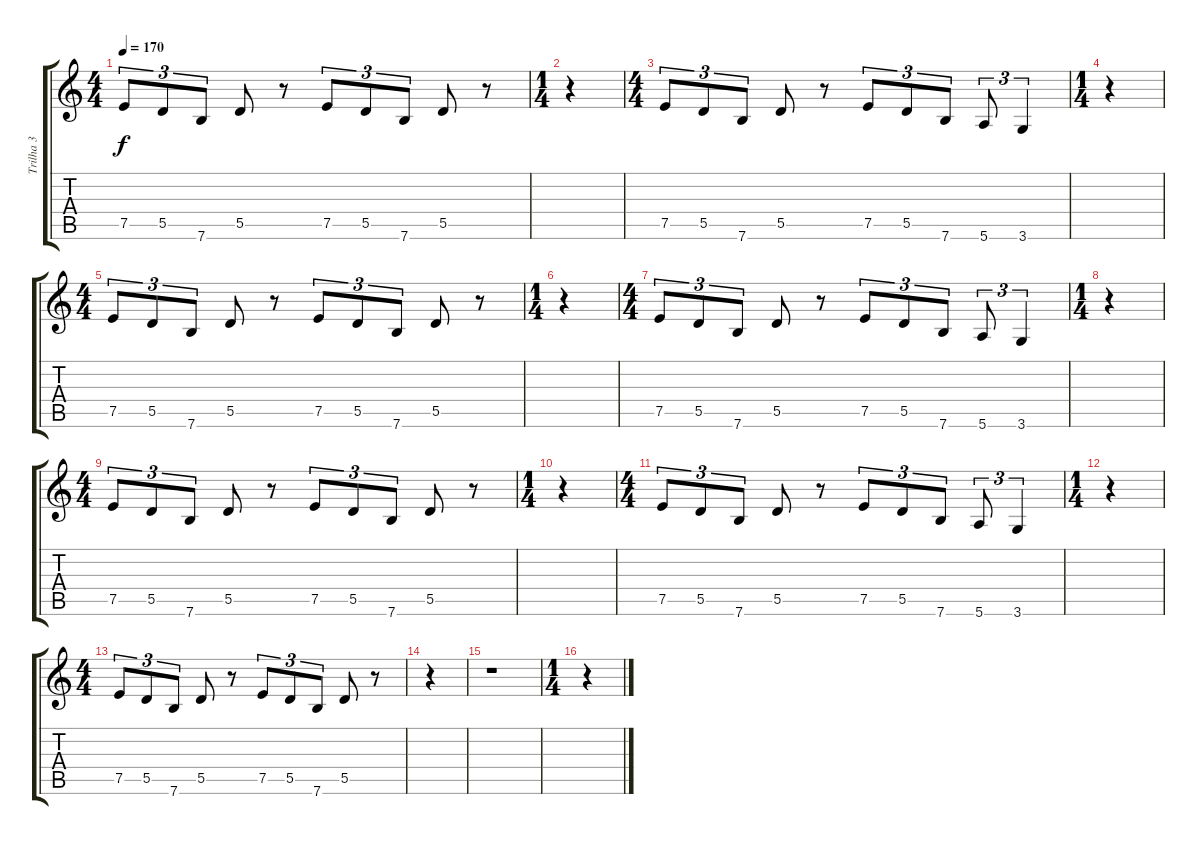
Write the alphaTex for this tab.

\track ("Trilha 3" "Trilha 3") {instrument distortionguitar}
\staff {score tabs}
\tuning (E4 B3 G3 D3 A2 E2) {hide}
\ts (4 4)
\tempo 170
\clef g2
\ks c
7.5.8{tu (3 2) dy f} 5.5.8{tu (3 2)} 7.6.8{tu (3 2)} 5.5.8 r.8 7.5.8{tu (3 2)} 5.5.8{tu (3 2)} 7.6.8{tu (3 2)} 5.5.8 r.8 |
\ts (1 4)
r.4 |
\ts (4 4)
7.5.8{tu (3 2)} 5.5.8{tu (3 2)} 7.6.8{tu (3 2)} 5.5.8 r.8 7.5.8{tu (3 2)} 5.5.8{tu (3 2)} 7.6.8{tu (3 2)} 5.6.8{tu (3 2)} 3.6.4{tu (3 2)} |
\ts (1 4)
r.4 |
\ts (4 4)
7.5.8{tu (3 2)} 5.5.8{tu (3 2)} 7.6.8{tu (3 2)} 5.5.8 r.8 7.5.8{tu (3 2)} 5.5.8{tu (3 2)} 7.6.8{tu (3 2)} 5.5.8 r.8 |
\ts (1 4)
r.4 |
\ts (4 4)
7.5.8{tu (3 2)} 5.5.8{tu (3 2)} 7.6.8{tu (3 2)} 5.5.8 r.8 7.5.8{tu (3 2)} 5.5.8{tu (3 2)} 7.6.8{tu (3 2)} 5.6.8{tu (3 2)} 3.6.4{tu (3 2)} |
\ts (1 4)
r.4 |
\ts (4 4)
7.5.8{tu (3 2)} 5.5.8{tu (3 2)} 7.6.8{tu (3 2)} 5.5.8 r.8 7.5.8{tu (3 2)} 5.5.8{tu (3 2)} 7.6.8{tu (3 2)} 5.5.8 r.8 |
\ts (1 4)
r.4 |
\ts (4 4)
7.5.8{tu (3 2)} 5.5.8{tu (3 2)} 7.6.8{tu (3 2)} 5.5.8 r.8 7.5.8{tu (3 2)} 5.5.8{tu (3 2)} 7.6.8{tu (3 2)} 5.6.8{tu (3 2)} 3.6.4{tu (3 2)} |
\ts (1 4)
r.4 |
\ts (4 4)
7.5.8{tu (3 2)} 5.5.8{tu (3 2)} 7.6.8{tu (3 2)} 5.5.8 r.8 7.5.8{tu (3 2)} 5.5.8{tu (3 2)} 7.6.8{tu (3 2)} 5.5.8 r.8 |
r.4 |
r.1 |
\ts (1 4)
r.4
